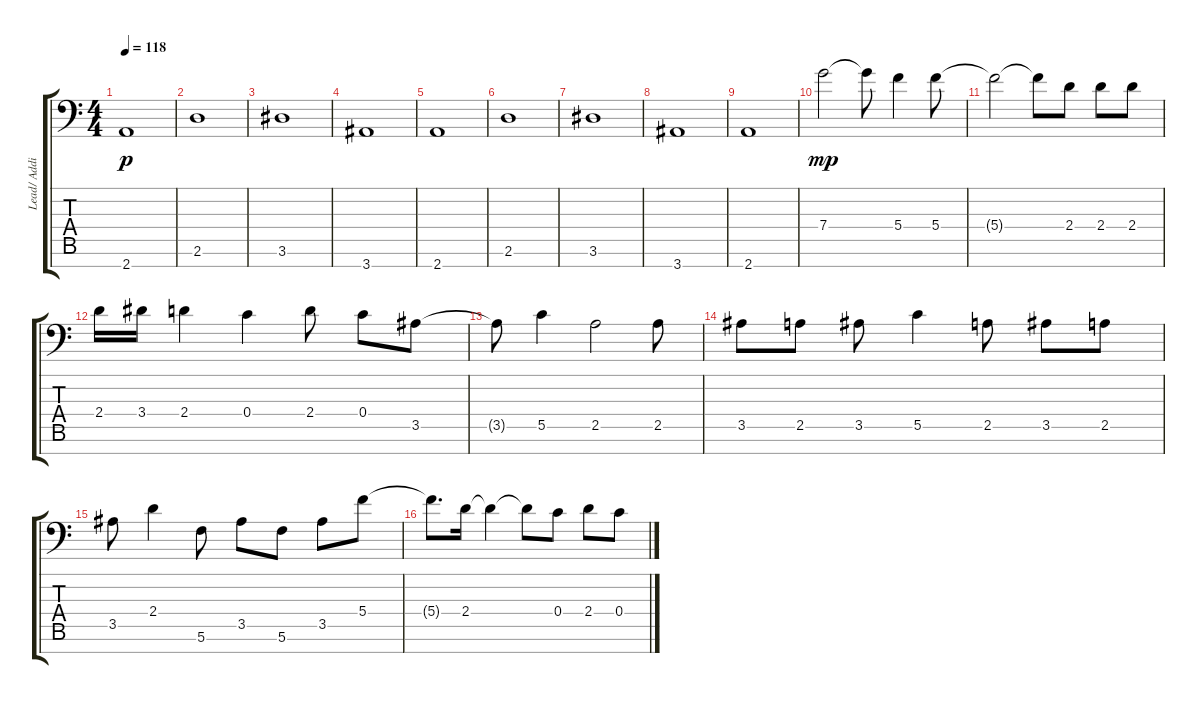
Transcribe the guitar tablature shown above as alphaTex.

\track ("Lead/ Additional" "Lead/ Addi") {instrument overdrivenguitar}
\staff {score tabs}
\tuning (E4 C4 G3 C3 G2 C2 G1) {hide}
\ts (4 4)
\tempo 118
\clef f4
\ks c
2.7.1{dy p} |
2.6.1 |
3.6.1 |
3.7.1 |
2.7.1 |
2.6.1 |
3.6.1 |
3.7.1 |
2.7.1 |
7.4.2{dy mp} 7.4{t}.8 5.4.4 5.4.8 |
5.4{t}.2 5.4{t}.8 2.4.8 2.4.8 2.4.8 |
2.4.16 3.4.16 2.4.4 0.4.4 2.4.8 0.4.8 3.5.8 |
3.5{t}.8 5.5.4 2.5.2 2.5.8 |
3.5.8 2.5.8 3.5.8 5.5.4 2.5.8 3.5.8 2.5.8 |
3.5.8 2.4.4 5.6.8 3.5.8 5.6.8 3.5.8 5.4.8 |
5.4{t}.8{d} 2.4.16 2.4{t}.4 2.4{t}.8 0.4.8 2.4.8 0.4.8
